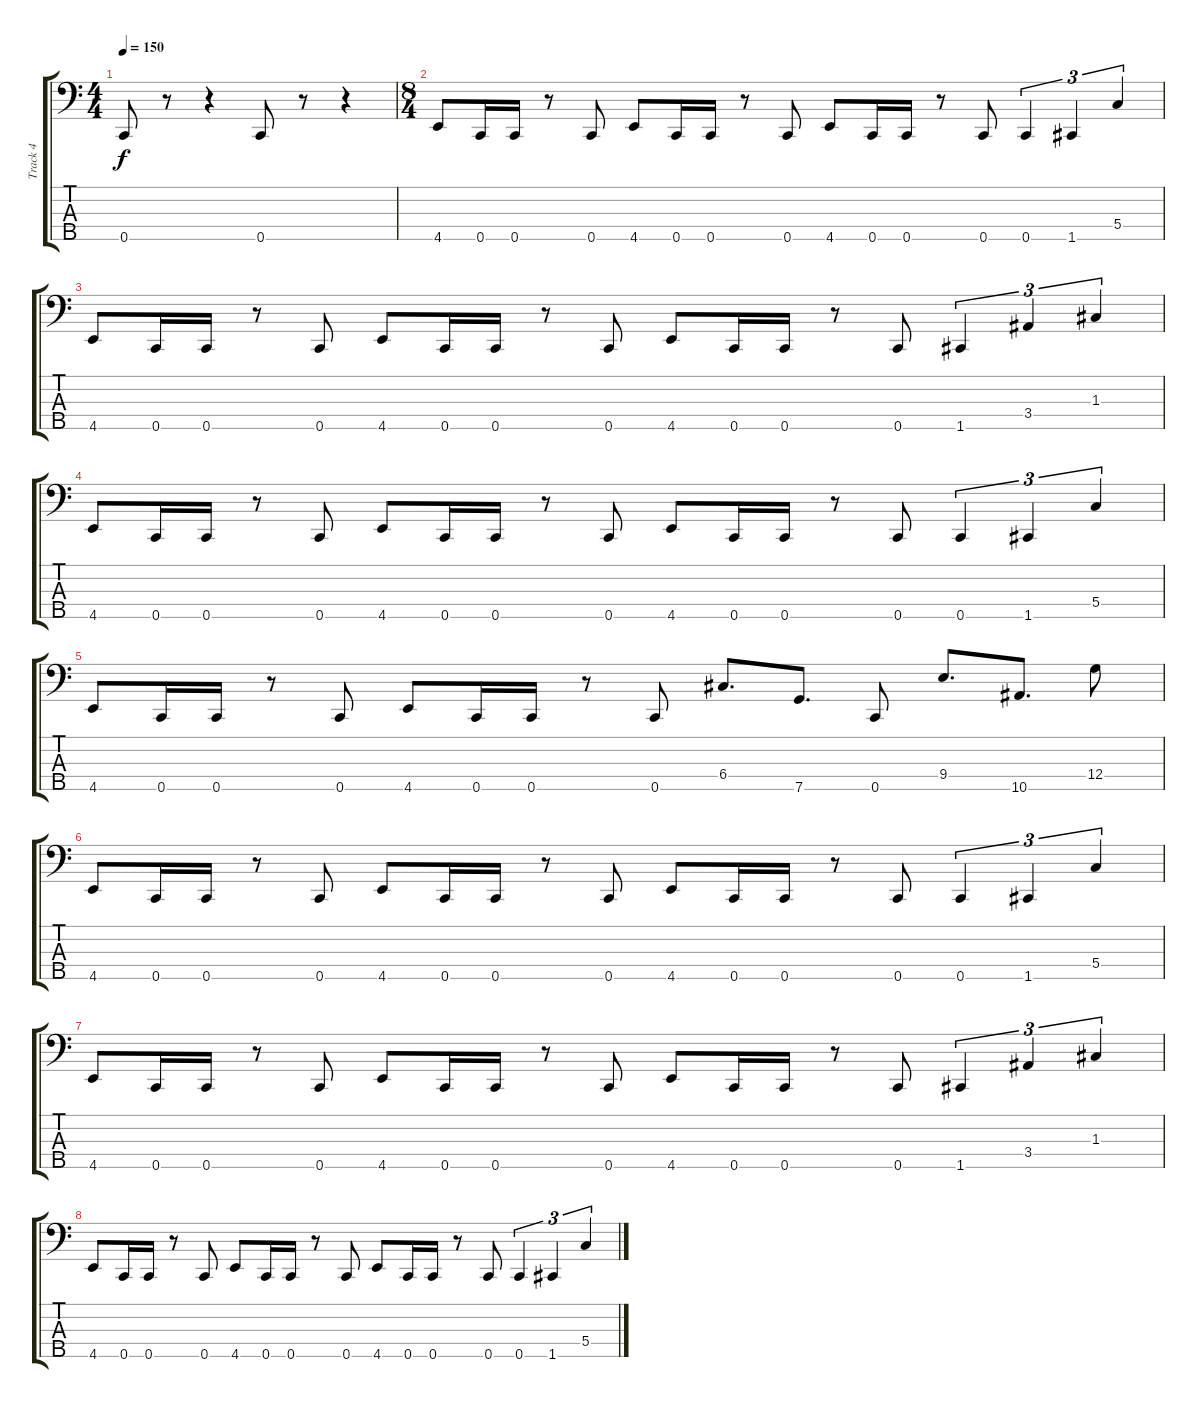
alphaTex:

\track ("Track 4" "Track 4") {instrument electricbassfinger}
\staff {score tabs}
\tuning (Bb2 F2 C2 G1 C1) {hide}
\ts (4 4)
\tempo 150
\clef f4
\ks c
0.5.8{dy f} r.8 r.4 0.5.8 r.8 r.4 |
\ts (8 4)
4.5.8 0.5.16 0.5.16 r.8 0.5.8 4.5.8 0.5.16 0.5.16 r.8 0.5.8 4.5.8 0.5.16 0.5.16 r.8 0.5.8 0.5.4{tu (3 2)} 1.5.4{tu (3 2)} 5.4.4{tu (3 2)} |
4.5.8 0.5.16 0.5.16 r.8 0.5.8 4.5.8 0.5.16 0.5.16 r.8 0.5.8 4.5.8 0.5.16 0.5.16 r.8 0.5.8 1.5.4{tu (3 2)} 3.4.4{tu (3 2)} 1.3.4{tu (3 2)} |
4.5.8 0.5.16 0.5.16 r.8 0.5.8 4.5.8 0.5.16 0.5.16 r.8 0.5.8 4.5.8 0.5.16 0.5.16 r.8 0.5.8 0.5.4{tu (3 2)} 1.5.4{tu (3 2)} 5.4.4{tu (3 2)} |
4.5.8 0.5.16 0.5.16 r.8 0.5.8 4.5.8 0.5.16 0.5.16 r.8 0.5.8 6.4.8{d} 7.5.8{d} 0.5.8 9.4.8{d} 10.5.8{d} 12.4.8 |
4.5.8 0.5.16 0.5.16 r.8 0.5.8 4.5.8 0.5.16 0.5.16 r.8 0.5.8 4.5.8 0.5.16 0.5.16 r.8 0.5.8 0.5.4{tu (3 2)} 1.5.4{tu (3 2)} 5.4.4{tu (3 2)} |
4.5.8 0.5.16 0.5.16 r.8 0.5.8 4.5.8 0.5.16 0.5.16 r.8 0.5.8 4.5.8 0.5.16 0.5.16 r.8 0.5.8 1.5.4{tu (3 2)} 3.4.4{tu (3 2)} 1.3.4{tu (3 2)} |
4.5.8 0.5.16 0.5.16 r.8 0.5.8 4.5.8 0.5.16 0.5.16 r.8 0.5.8 4.5.8 0.5.16 0.5.16 r.8 0.5.8 0.5.4{tu (3 2)} 1.5.4{tu (3 2)} 5.4.4{tu (3 2)}
